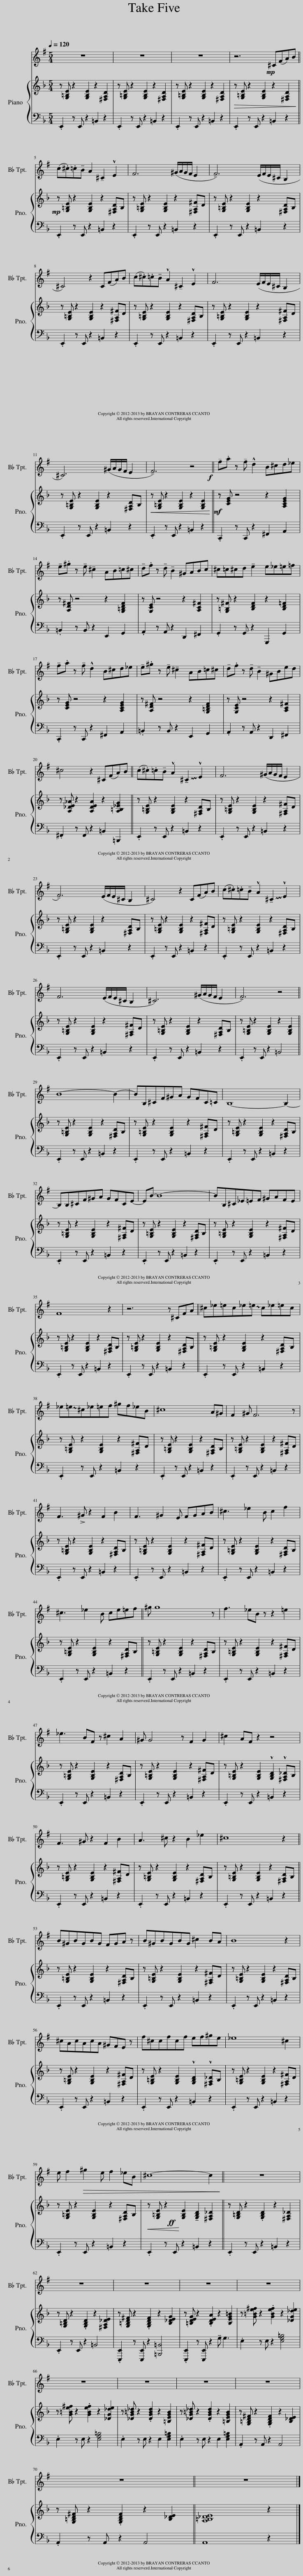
X:1
%%score 1 { 2 | 3 } 4
L:1/8
Q:1/4=120
M:5/4
I:linebreak $
K:F
V:1 treble transpose=-2
V:2 treble
V:3 bass
V:4 bass
V:1
[K:G] z10 | z10 | z10 | z6!mp! ^C(FA)B ||$ (c.^c).=c!tenuto!B A2 !tenuto!^C2 !^!E2 | %5
 F6 (^G/A/G/F/ E2 | !tenuto!F6) (E/F/E/^C/ B,2 |$ ^C4) z2 C(FA)B | (c.^c).=c!tenuto!B !^!A2 !tenuto!^C2 !^!E2 | F6 (E/F/E/^C/ B,2 |$ %10
 ^C6) (^G/A/G/F/ E2 | !tenuto!F6) z4 ||!f! !tenuto!f.a z !tenuto!f !^!d2 B^cd_e |$ !tenuto!e.^g z !tenuto!e !tenuto!^c2 AB=c^c | !tenuto!d.f z !tenuto!d !tenuto!B2 ^GABc | %15
 ^c=c^cd !tenuto!e2 e_e=e=f |$ !tenuto!f.a z !tenuto!f !^!d2 B^cd_e | !tenuto!e.^g z !tenuto!e !tenuto!^c2 AB=c^c | !tenuto!d.f z !tenuto!d !tenuto!B2 ^GBed |$ ^c4 z2 ^C(FA)B || %20
 (c.^c).=c!tenuto!B !^!A2 !~(!!tenuto!^C2 !~)!!^!E2 | F6 (^G/A/G/F/ E2 |$ !tenuto!F6) (E/F/E/^C/ B,2 | ^C4) z2 C(FA)B | (c.^c).=c!tenuto!B !^!A2 !~(!!tenuto!^C2 !~)!!^!E2 |$ %25
 F6 (E/F/E/^C/ B,2 | ^C6) (^G/A/G/F/ E2 | !tenuto!F6) z4 ||$ B8- B2- | BB,^CF^GA GFC=C | %30
 B,8- B,2- |$ B,B,^CF^GA GFCE- | EB- B8- | BB,^C_E=EF ^GAFE |$ F8 z2 | %35
 z6 z ^CFA || ^c_e=ec_e!~(!=e !~)!c_e=ec |$ _e!~(!=e!~)!^c_e=ef ^gf_eB | ^c8 A^G | F2 ^G F6 z |$ %40
 F3 !>!^G z2 F2 B2 | F3 ^G2 E FGAB | ^c3 _e2 B c2 f2 |$ ^c3 _e2 B ce=ef || ^g g8 z | %45
 f3 _eB z z2 =e2 |$ _e3 BF z ^c2 A2 | ^G G4 z F2 G2 | ^c2 AF z2 z4 |$ F3 ^G z2 F2 B2 | %50
 A3 ^c z2 B2 _e2 | ^c8 z2 ||$ B^GBGBG FGA z | B^GBGBG ^c2 BA | B8 z2 |$ %55
 ^cAcAcA ^GFE z | f^ccfcf ef^ge | _e8 ^c2 |$ e f2!>(! ^g2 e f2 _eB | ^c8- c2!>)! || %60
 z10 |$ z10 | z10 | z10 | z10 |$ %65
 z10 | z10 | z10 | z10 |$ z10 || %70
 z10 |] %71
V:2
 z [G,=B,E] z2 [G,B,E]2 z2 [^F,A,D]2 | z [G,=B,E] z2 [G,B,E]2 z2 [^F,A,D]2 | z [G,=B,E] z2 [G,B,E]2 z2 [^F,A,D]2 | z [G,=B,E] z2 [G,B,E]2 z2 [^F,A,D]2 ||$!mp! z [G,=B,E] z2 [G,B,E]2 z2 [^F,A,D]B, | %5
 z [G,=B,E] z2 [G,B,E]2 z2 [^F,A,^F]D | z [G,=B,E] z2 [G,B,E]2 z2 [^F,A,D]B, |$ z [G,=B,E] z2 [G,B,E]2 z2 [^F,A,^F]D | z [G,=B,E] z2 [G,B,E]2 z2 [^F,A,D]B, | z [G,=B,E] z2 [G,B,E]2 z2 [^F,A,^F]D |$ %10
 z [G,=B,E] z2 [G,B,E]2 z2 [^F,A,D]B, | z [G,=B,E] z2 [G,B,E]2 z2 [G,B,E]2 || z [CEG] z4 z2 [A,CEG]2 |$ z [A,D^F] z4 z2 [G,=B,DF]2 | z [G,CE] z4 z2 [A,C^F]2 | %15
 z [G,=B,^F] z2 [B,DF]2 z2 [B,D=F]2 |$ z [CEG] z4 z2 [A,CEG]2 | z [A,D^F] z4 z2 [G,=B,DF]2 | z [G,CE] z4 z2 [A,C^F]2 |$ z [A,_DE_A] z2 [A,DEA]2 z2 [A,=B,_EG]2 || %20
 z [G,=B,E] z2 [G,B,E]2 z2 [^F,A,D]B, | z [G,=B,E] z2 [G,B,E]2 z2 [^F,A,^F]D |$ z [G,=B,E] z2 [G,B,E]2 z2 [^F,A,D]B, | z [G,=B,E] z2 [G,B,E]2 z2 [^F,A,^F]D | z [G,=B,E] z2 [G,B,E]2 z2 [^F,A,D]B, |$ %25
 z [G,=B,E] z2 [G,B,E]2 z2 [^F,A,^F]D | z [G,=B,E] z2 [G,B,E]2 z2 [^F,A,D]B, | z [G,=B,E] z2 [G,B,E]2 z2 [G,B,E]2 ||$ z [G,=B,E] z2 [G,B,E]2 z2 [^F,A,D]B, | z [G,=B,E] z2 [G,B,E]2 z2 [^F,A,^F]D | %30
 z [G,=B,E] z2 [G,B,E]2 z2 [^F,A,D]B, |$ z [G,=B,E] z2 [G,B,E]2 z2 [^F,A,^F]D | z [G,=B,E] z2 [G,B,E]2 z2 [^F,A,D]B, | z [G,=B,E] z2 [G,B,E]2 z2 [^F,A,^F]D |$ z [G,=B,E] z2 [G,B,E]2 z2 [^F,A,D]B, | %35
 z [G,=B,E] z2 [G,B,E]2 z2 [^F,A,D]B, || z [G,=B,E] z2 [G,B,E]2 z2 [^F,A,D]B, |$ z [G,=B,E] z2 [G,B,E]2 z2 [^F,A,^F]D | z [G,=B,E] z2 [G,B,E]2 z2 [^F,A,D]B, | z [G,=B,E] z2 [G,B,E]2 z2 [^F,A,^F]D |$ %40
 z [G,=B,E] z2 [G,B,E]2 z2 [^F,A,D]B, | z [G,=B,E] z2 [G,B,E]2 z2 [^F,A,^F]D | z [G,=B,E] z2 [G,B,E]2 z2 [^F,A,D]B, |$ z [G,=B,E] z2 [G,B,E]2 z2 [^F,A,D]B, || z [G,=B,E] z2 [G,B,E]2 z2 [^F,A,D]B, | %45
 z [G,=B,E] z2 [G,B,E]2 z2 [^F,A,^F]D |$ z [G,=B,E] z2 [G,B,E]2 z2 [^F,A,D]B, | z [G,=B,E] z2 [G,B,E]2 z2 [^F,A,^F]D | z [G,=B,E] z2 [G,B,E]2 !^![G,B,D]2 !^![^F,A,_D]B, |$ z [G,=B,E] z2 [G,B,E]2 z2 [^F,A,^F]D | %50
 z [G,=B,E] z2 [G,B,E]2 z2 [^F,A,D]B, | z [G,=B,E] z2 [G,B,E]2 z2 [^F,A,D]B, ||$ z [G,=B,E] z2 [G,B,E]2 z2 [^F,A,D]B, | z [G,=B,E] z2 [G,B,E]2 z2 [^F,A,^F]D | z [G,=B,E] z2 [G,B,E]2 z2 [^F,A,D]B, |$ %55
 z [G,=B,E] z2 [G,B,E]2 z2 [^F,A,^F]D | z [G,=B,E] z2 [G,B,E]2 !^![G,B,D]2 !^![^F,A,_D]B, | z [G,=B,E] z2 [G,B,E]2 z2 [^F,A,^F]D |$ z [G,=B,E] z2 [G,B,E]2 z2 [^F,A,D]B, | z [G,=B,E] z2!ff! [G,B,E]2 !tenuto![G,B,D]2 [^F,A,_D]2 || %60
 z [G,=B,D] z2 .[G,B,D]2 z2 [^F,A,_D]2 |$ z [G,=B,D] z2 .[G,B,D]2 z2 [^F,A,_DE]2 | z [G,=B,D^F] z2 .[G,B,DF]2 z2 [B,_DEG]2 | z [=B,DEG] z2 .[B,DEA]2 z2 [B,EG=B]2 | z [G=Be^f] z2 .[GBef]2 z2 [_DG_de]2 |$ %65
 z [G=Be^f] z2 .[GBef]2 z2 [_DG_de]2 | z [_DG=B_d] z2 .[DGBd]2 z2 [=B,EGB]2 | z [_DG=B_d] z2 .[DGBd]2 z2 [=B,EGB]2 | z [G,=B,D^F] z2 .[G,B,DF]2 z2 [B,_DE]2 |$ z [G,=B,D^F] z2 .[G,B,DF]2 z2 [B,_DE]2 || %70
 [A,=B,_DE]8 z2 |] %71
V:3
 .E,,2 z E,, z2 =B,,2 z2 | .E,,2 z E,, z2 =B,,2 z2 | .E,,2 z E,, z2 =B,,2 z2 |!>(! .E,,2 z E,, z2 =B,,2 z2!>)! ||$ .E,,2 z E,, z2 =B,,2 z2 | %5
 .E,,2 z E,, z2 =B,,2 z2 | .E,,2 z E,, z2 =B,,2 z2 |$ .E,,2 z E,, z2 =B,,2 z2 | .E,,2 z E,, z2 =B,,2 z2 | .E,,2 z E,, z2 =B,,2 z2 |$ %10
 .E,,2 z E,, z2 =B,,2 z2 |!<(! .E,,2 z E,, z2 =B,,2 z2!<)! ||!mf! .C,,2 z C,, z2 ^F,,2 A,,2 |$ .=B,,2 z B,, z2 E,,2 G,,2 | .A,,2 z A,, z2 D,,2 ^F,,2 | %15
 .G,,2 z G,, z2 G,,,2 G,,2 |$ .C,,2 z C,, z2 ^F,,2 A,,2 | .=B,,2 z B,, z2 E,,2 G,,2 | .A,,2 z A,, z2 D,,2 ^F,,2 |$ .^F,,2 z F,, z2 =B,,2 =B,,,2 || %20
 .E,,2 z E,, z2 =B,,2 z2 | .E,,2 z E,, z2 =B,,2 z2 |$ .E,,2 z E,, z2 =B,,2 z2 | .E,,2 z E,, z2 =B,,2 z2 | .E,,2 z E,, z2 =B,,2 z2 |$ %25
 .E,,2 z E,, z2 =B,,2 z2 | .E,,2 z E,, z2 =B,,2 z2 | .E,,2 z E,, z2 =B,,4 ||$ .E,,2 z E,, z2 =B,,2 z2 | .E,,2 z E,, z2 =B,,2 z2 | %30
 .E,,2 z E,, z2 =B,,2 z2 |$ .E,,2 z E,, z2 =B,,2 z2 | .E,,2 z E,, z2 =B,,2 z2 | .E,,2 z E,, z2 =B,,2 z2 |$ .E,,2 z E,, z2 =B,,2 z2 | %35
 .E,,2 z E,, z2 =B,,2 z2 || .E,,2 z E,, z2 =B,,2 z2 |$ .E,,2 z E,, z2 =B,,2 z2 | .E,,2 z E,, z2 =B,,2 z2 | .E,,2 z E,, z2 =B,,2 z2 |$ %40
 .E,,2 z E,, z2 =B,,2 z2 | .E,,2 z E,, z2 =B,,2 z2 | .E,,2 z E,, z2 =B,,2 z2 |$ .E,,2 z E,, z2 =B,,2 z2 || .E,,2 z E,, z2 =B,,2 z2 | %45
 .E,,2 z E,, z2 =B,,2 z2 |$ .E,,2 z E,, z2 =B,,2 z2 | .E,,2 z E,, z2 =B,,2 z2 | .E,,2 z E,, z2 =B,,2 z2 |$ .E,,2 z E,, z2 =B,,2 z2 | %50
 .E,,2 z E,, z2 =B,,2 z2 | .E,,2 z E,, z2 =B,,2 z2 ||$ .E,,2 z E,, z2 =B,,2 z2 | .E,,2 z E,, z2 =B,,2 z2 | .E,,2 z E,, z2 =B,,2 z2 |$ %55
 .E,,2 z E,, z2 =B,,2 z2 | .E,,2 z E,, z2 =B,,2 z2 | .E,,2 z E,, z2 =B,,2 z2 |$ .E,,2 z E,, z2 =B,,2 z2 |!<(! .E,,2 z E,,!<)! z2 =B,,2 z2 || %60
 .E,,2 z E,, z2 =B,,2 z2 |$ .E,,2 z E,, z2 =B,,4 | .[E,,,E,,]2 z [E,,,E,,] z2 [=B,,,=B,,]4 | .[E,,,E,,]2 z [E,,,E,,] z2 !tenuto!G, G,3 | .E,2 z E, z2 [E,G,=B,]4 |$ %65
 .E,2 z E, z2 [E,G,=B,]4 | .E,2 z E, z2 E,2 [E,G,=B,]2 | .E,2 z E, z2 E,2 [E,G,=B,]2 | .A,,2 z A,, z2 A,,4 |$ .A,,2 z A,, z2 A,,4 || %70
 A,,8 z2 |] %71
V:4
 z10 | z10 | z10 | z6!mp! =B,, (E, G,) A, ||$ (^A, .=B,) .A, !tenuto!=A, G,2 !tenuto!=B,,2 !^!D,2 | %5
 E,6 (^F,/ G,/ F,/ E,/ D,2 | !tenuto!E,6) (D,/ E,/ D,/ =B,,/ A,,2 |$ =B,,4) z2 B,, (E, G,) A, | (^A, .=B,) .A, !tenuto!=A, !^!G,2 !tenuto!=B,,2 !^!D,2 | E,6 (D,/ E,/ D,/ =B,,/ A,,2 |$ %10
 =B,,6) (^F,/ G,/ F,/ E,/ D,2 | !tenuto!E,6) z4 ||!f! !tenuto!E .G z !tenuto!E !^!C2 A, =B, C ^C |$ !tenuto!D .^F z !tenuto!D !tenuto!=B,2 G, A, ^A, B, | !tenuto!C .E z !tenuto!C !tenuto!A,2 ^F, G, A, ^A, | %15
 =B, ^A, B, C !tenuto!D2 D ^C D ^D |$ !tenuto!E .G z !tenuto!E !^!C2 A, =B, C ^C | !tenuto!D .^F z !tenuto!D !tenuto!=B,2 G, A, ^A, B, | !tenuto!C .E z !tenuto!C !tenuto!A,2 ^F, A, D C |$ =B,4 z2 =B,, (E, G,) A, || %20
 (^A, .=B,) .A, !tenuto!=A, !^!G,2 !~(!!tenuto!=B,,2 !~)!!^!D,2 | E,6 (^F,/ G,/ F,/ E,/ D,2 |$ !tenuto!E,6) (D,/ E,/ D,/ =B,,/ A,,2 | =B,,4) z2 B,, (E, G,) A, | (^A, .=B,) .A, !tenuto!=A, !^!G,2 !~(!!tenuto!=B,,2 !~)!!^!D,2 |$ %25
 E,6 (D,/ E,/ D,/ =B,,/ A,,2 | =B,,6) (^F,/ G,/ F,/ E,/ D,2 | !tenuto!E,6) z4 ||$ A,8- A,2- | A, A,, =B,, E, ^F, G, F, E, B,, ^A,, | %30
 A,,8- A,,2- |$ A,, A,, =B,, E, ^F, G, F, E, B,, D,- | D, A,- A,8- | A, A,, =B,, ^C, D, E, ^F, G, E, D, |$ E,8 z2 | %35
 z6 z =B,, E, G, || =B, ^C D B, C !~(!D !~)!B, C D B, |$ ^C !~(!D !~)!=B, C D E ^F E C A, | =B,8 G, ^F, | E,2 ^F, E,6 z |$ %40
 E,3 !>!^F, z2 E,2 A,2 | E,3 ^F,2 D, E, F, G, A, | =B,3 ^C2 A, B,2 E2 |$ =B,3 ^C2 A, B, C D E || ^F F8 z | %45
 E3 ^C A, z z2 D2 |$ ^C3 A, E, z =B,2 G,2 | ^F, F,4 z E,2 F,2 | =B,2 G, E, z2 z4 |$ E,3 ^F, z2 E,2 A,2 | %50
 G,3 =B, z2 A,2 ^C2 | =B,8 z2 ||$ A, ^F, A, F, A, F, E, F, G, z | A, ^F, A, F, A, F, =B,2 A, G, | A,8 z2 |$ %55
 =B, G, B, G, B, G, ^F, E, D, z | E =B, B, E B, E D E ^F D | ^C8 =B,2 |$ D E2!>(! ^F2 D E2 ^C A, | =B,8- B,2!>)! || %60
 z10 |$ z10 | z10 | z10 | z10 |$ %65
 z10 | z10 | z10 | z10 |$ z10 || %70
 z10 |] %71
